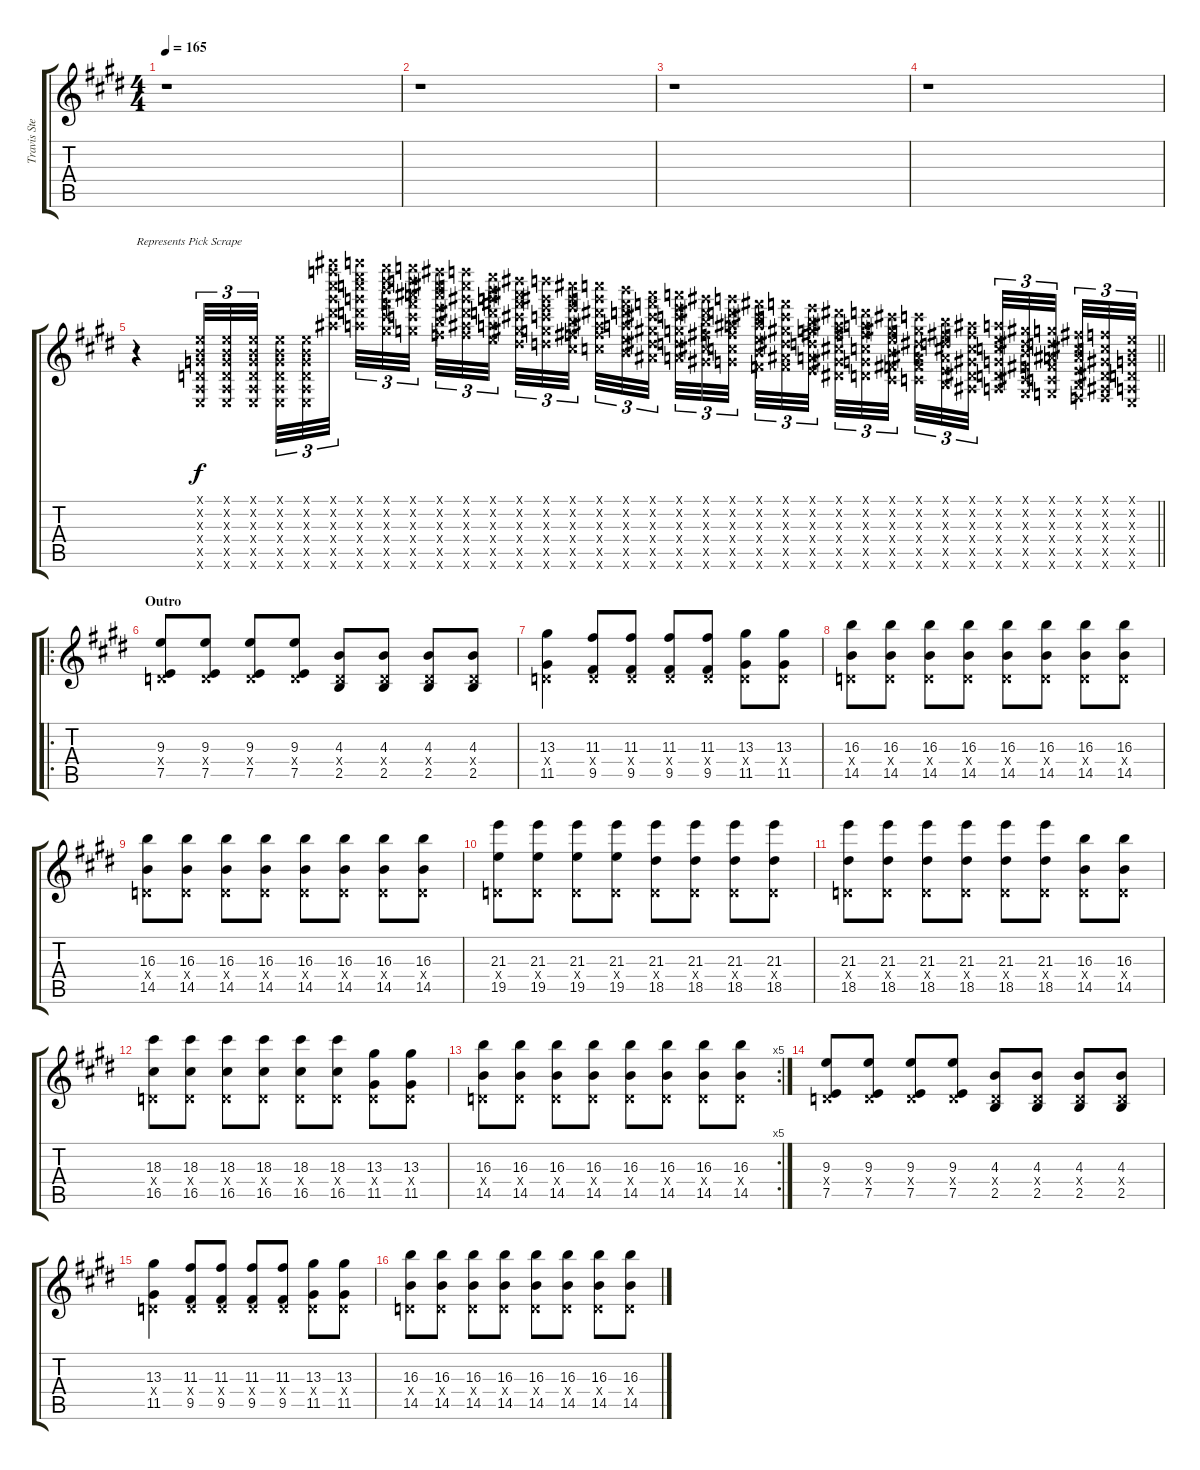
\track ("Travis Stever" "Travis Ste") {instrument distortionguitar}
\staff {score tabs}
\tuning (E4 B3 G3 D3 A2 E2) {hide}
\ts (4 4)
\tempo 165
\clef g2
\ks e
r.1{dy f} |
r.1 |
r.1 |
r.1 |
\barLineRight lightlight
r.4{txt "Represents Pick Scrape"} (0.1{x} 0.2{x} 0.3{x} 0.4{x} 0.5{x} 0.6{x}).32{tu (3 2)} (0.1{x} 0.2{x} 0.3{x} 0.4{x} 0.5{x} 0.6{x}).32{tu (3 2)} (0.1{x} 0.2{x} 0.3{x} 0.4{x} 0.5{x} 0.6{x}).32{tu (3 2) beam splitsecondary} (0.1{x} 0.2{x} 0.3{x} 0.4{x} 0.5{x} 0.6{x}).32{tu (3 2)} (0.1{x} 0.2{x} 0.3{x} 0.4{x} 0.5{x} 0.6{x}).32{tu (3 2)} (30.1{x} 30.2{x} 30.3{x} 30.4{x} 30.5{x} 30.6{x}).32{tu (3 2) beam splitsecondary} (29.1{x} 29.2{x} 29.3{x} 29.4{x} 29.5{x} 29.6{x}).32{tu (3 2)} (28.1{x} 28.2{x} 28.3{x} 28.4{x} 28.5{x} 28.6{x}).32{tu (3 2)} (27.1{x} 27.2{x} 27.3{x} 27.4{x} 27.5{x} 27.6{x}).32{tu (3 2) beam splitsecondary} (26.1{x} 26.2{x} 26.3{x} 26.4{x} 26.5{x} 26.6{x}).32{tu (3 2)} (25.1{x} 25.2{x} 25.3{x} 25.4{x} 25.5{x} 25.6{x}).32{tu (3 2)} (24.1{x} 24.2{x} 24.3{x} 24.4{x} 24.5{x} 24.6{x}).32{tu (3 2)} (23.1{x} 23.2{x} 23.3{x} 23.4{x} 23.5{x} 23.6{x}).32{tu (3 2)} (22.1{x} 21.2{x} 21.3{x} 22.4{x} 22.5{x} 22.6{x}).32{tu (3 2)} (21.1{x} 21.2{x} 21.3{x} 21.4{x} 21.5{x} 21.6{x}).32{tu (3 2) beam splitsecondary} (20.1{x} 20.2{x} 20.3{x} 20.4{x} 20.5{x} 20.6{x}).32{tu (3 2)} (19.1{x} 19.2{x} 19.3{x} 19.4{x} 19.5{x} 19.6{x}).32{tu (3 2)} (18.1{x} 18.2{x} 18.3{x} 18.4{x} 18.5{x} 18.6{x}).32{tu (3 2) beam splitsecondary} (17.1{x} 17.2{x} 17.3{x} 17.4{x} 17.5{x} 17.6{x}).32{tu (3 2)} (16.1{x} 16.2{x} 16.3{x} 16.4{x} 16.5{x} 16.6{x}).32{tu (3 2)} (15.1{x} 15.2{x} 15.3{x} 15.4{x} 15.5{x} 15.6{x}).32{tu (3 2) beam splitsecondary} (14.1{x} 14.2{x} 14.3{x} 14.4{x} 14.5{x} 14.6{x}).32{tu (3 2)} (13.1{x} 13.2{x} 13.3{x} 13.4{x} 13.5{x} 13.6{x}).32{tu (3 2)} (12.1{x} 12.2{x} 12.3{x} 12.4{x} 12.5{x} 12.6{x}).32{tu (3 2)} (11.1{x} 11.2{x} 11.3{x} 11.4{x} 11.5{x} 11.6{x}).32{tu (3 2)} (10.1{x} 10.2{x} 10.3{x} 10.4{x} 10.5{x} 10.6{x}).32{tu (3 2)} (9.1{x} 9.2{x} 9.3{x} 9.4{x} 9.5{x} 9.6{x}).32{tu (3 2) beam splitsecondary} (8.1{x} 8.2{x} 8.3{x} 8.4{x} 8.5{x} 8.6{x}).32{tu (3 2)} (7.1{x} 7.2{x} 7.3{x} 7.4{x} 7.5{x} 7.6{x}).32{tu (3 2)} (6.1{x} 6.2{x} 6.3{x} 6.4{x} 6.5{x} 6.6{x}).32{tu (3 2) beam splitsecondary} (5.1{x} 5.2{x} 5.3{x} 5.4{x} 5.5{x} 5.6{x}).32{tu (3 2)} (4.1{x} 4.2{x} 4.3{x} 4.4{x} 4.5{x} 4.6{x}).32{tu (3 2)} (3.1{x} 3.2{x} 3.3{x} 3.4{x} 3.5{x} 3.6{x}).32{tu (3 2) beam splitsecondary} (2.1{x} 2.2{x} 2.3{x} 2.4{x} 2.5{x} 2.6{x}).32{tu (3 2)} (1.1{x} 1.2{x} 1.3{x} 1.4{x} 1.5{x} 1.6{x}).32{tu (3 2)} (0.1{x} 0.2{x} 0.3{x} 0.4{x} 0.5{x} 0.6{x}).32{tu (3 2)} |
\ro
\section ("" "Outro")
(9.3 0.4{x} 7.5).8{instrument distortionguitar} (9.3 0.4{x} 7.5).8 (9.3 0.4{x} 7.5).8 (9.3 0.4{x} 7.5).8 (4.3 0.4{x} 2.5).8 (4.3 0.4{x} 2.5).8 (4.3 0.4{x} 2.5).8 (4.3 0.4{x} 2.5).8 |
(13.3 0.4{x} 11.5).4 (11.3 0.4{x} 9.5).8 (11.3 0.4{x} 9.5).8 (11.3 0.4{x} 9.5).8 (11.3 0.4{x} 9.5).8 (13.3 0.4{x} 11.5).8 (13.3 0.4{x} 11.5).8 |
(16.3 0.4{x} 14.5).8 (16.3 0.4{x} 14.5).8 (16.3 0.4{x} 14.5).8 (16.3 0.4{x} 14.5).8 (16.3 0.4{x} 14.5).8 (16.3 0.4{x} 14.5).8 (16.3 0.4{x} 14.5).8 (16.3 0.4{x} 14.5).8 |
(16.3 0.4{x} 14.5).8 (16.3 0.4{x} 14.5).8 (16.3 0.4{x} 14.5).8 (16.3 0.4{x} 14.5).8 (16.3 0.4{x} 14.5).8 (16.3 0.4{x} 14.5).8 (16.3 0.4{x} 14.5).8 (16.3 0.4{x} 14.5).8 |
(21.3 0.4{x} 19.5).8 (21.3 0.4{x} 19.5).8 (21.3 0.4{x} 19.5).8 (21.3 0.4{x} 19.5).8 (21.3 0.4{x} 18.5).8 (21.3 0.4{x} 18.5).8 (21.3 0.4{x} 18.5).8 (21.3 0.4{x} 18.5).8 |
(21.3 0.4{x} 18.5).8 (21.3 0.4{x} 18.5).8 (21.3 0.4{x} 18.5).8 (21.3 0.4{x} 18.5).8 (21.3 0.4{x} 18.5).8 (21.3 0.4{x} 18.5).8 (16.3 0.4{x} 14.5).8 (16.3 0.4{x} 14.5).8 |
(18.3 0.4{x} 16.5).8 (18.3 0.4{x} 16.5).8 (18.3 0.4{x} 16.5).8 (18.3 0.4{x} 16.5).8 (18.3 0.4{x} 16.5).8 (18.3 0.4{x} 16.5).8 (13.3 0.4{x} 11.5).8 (13.3 0.4{x} 11.5).8 |
\rc 5
(16.3 0.4{x} 14.5).8 (16.3 0.4{x} 14.5).8 (16.3 0.4{x} 14.5).8 (16.3 0.4{x} 14.5).8 (16.3 0.4{x} 14.5).8 (16.3 0.4{x} 14.5).8 (16.3 0.4{x} 14.5).8 (16.3 0.4{x} 14.5).8 |
(9.3 0.4{x} 7.5).8 (9.3 0.4{x} 7.5).8 (9.3 0.4{x} 7.5).8 (9.3 0.4{x} 7.5).8 (4.3 0.4{x} 2.5).8 (4.3 0.4{x} 2.5).8 (4.3 0.4{x} 2.5).8 (4.3 0.4{x} 2.5).8 |
(13.3 0.4{x} 11.5).4 (11.3 0.4{x} 9.5).8 (11.3 0.4{x} 9.5).8 (11.3 0.4{x} 9.5).8 (11.3 0.4{x} 9.5).8 (13.3 0.4{x} 11.5).8 (13.3 0.4{x} 11.5).8 |
(16.3 0.4{x} 14.5).8 (16.3 0.4{x} 14.5).8 (16.3 0.4{x} 14.5).8 (16.3 0.4{x} 14.5).8 (16.3 0.4{x} 14.5).8 (16.3 0.4{x} 14.5).8 (16.3 0.4{x} 14.5).8 (16.3 0.4{x} 14.5).8
